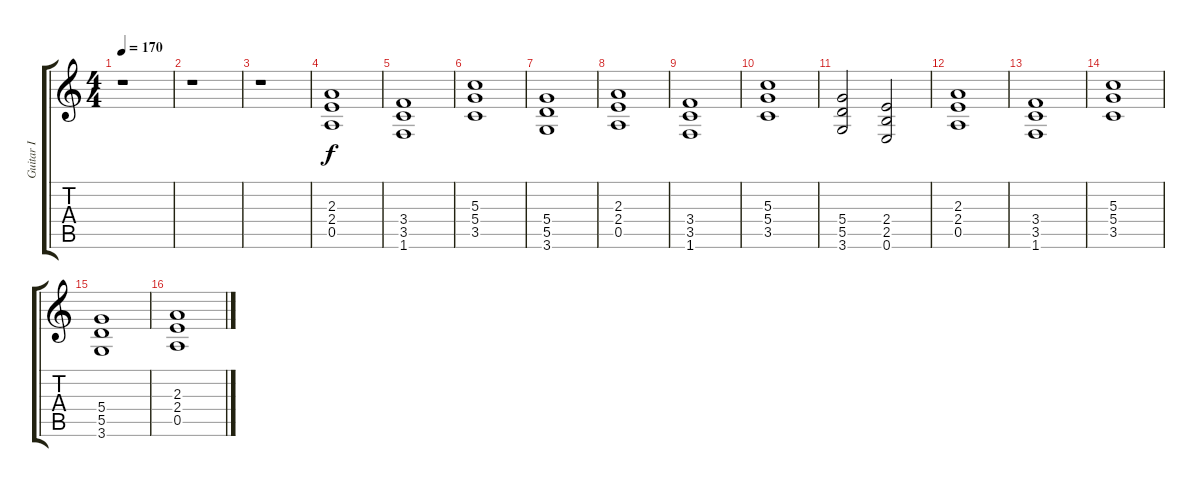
\track ("Guitar I" "Guitar I") {instrument overdrivenguitar}
\staff {score tabs}
\tuning (E4 B3 G3 D3 A2 E2) {hide}
\ts (4 4)
\tempo 170
\clef g2
\ks c
r.1{dy f} |
r.1 |
r.1 |
(2.3 2.4 0.5).1 |
(3.4 3.5 1.6).1 |
(5.3 5.4 3.5).1 |
(5.4 5.5 3.6).1 |
(2.3 2.4 0.5).1 |
(3.4 3.5 1.6).1 |
(5.3 5.4 3.5).1 |
(5.4 5.5 3.6).2 (2.4 2.5 0.6).2 |
(2.3 2.4 0.5).1 |
(3.4 3.5 1.6).1 |
(5.3 5.4 3.5).1 |
(5.4 5.5 3.6).1 |
(2.3 2.4 0.5).1
